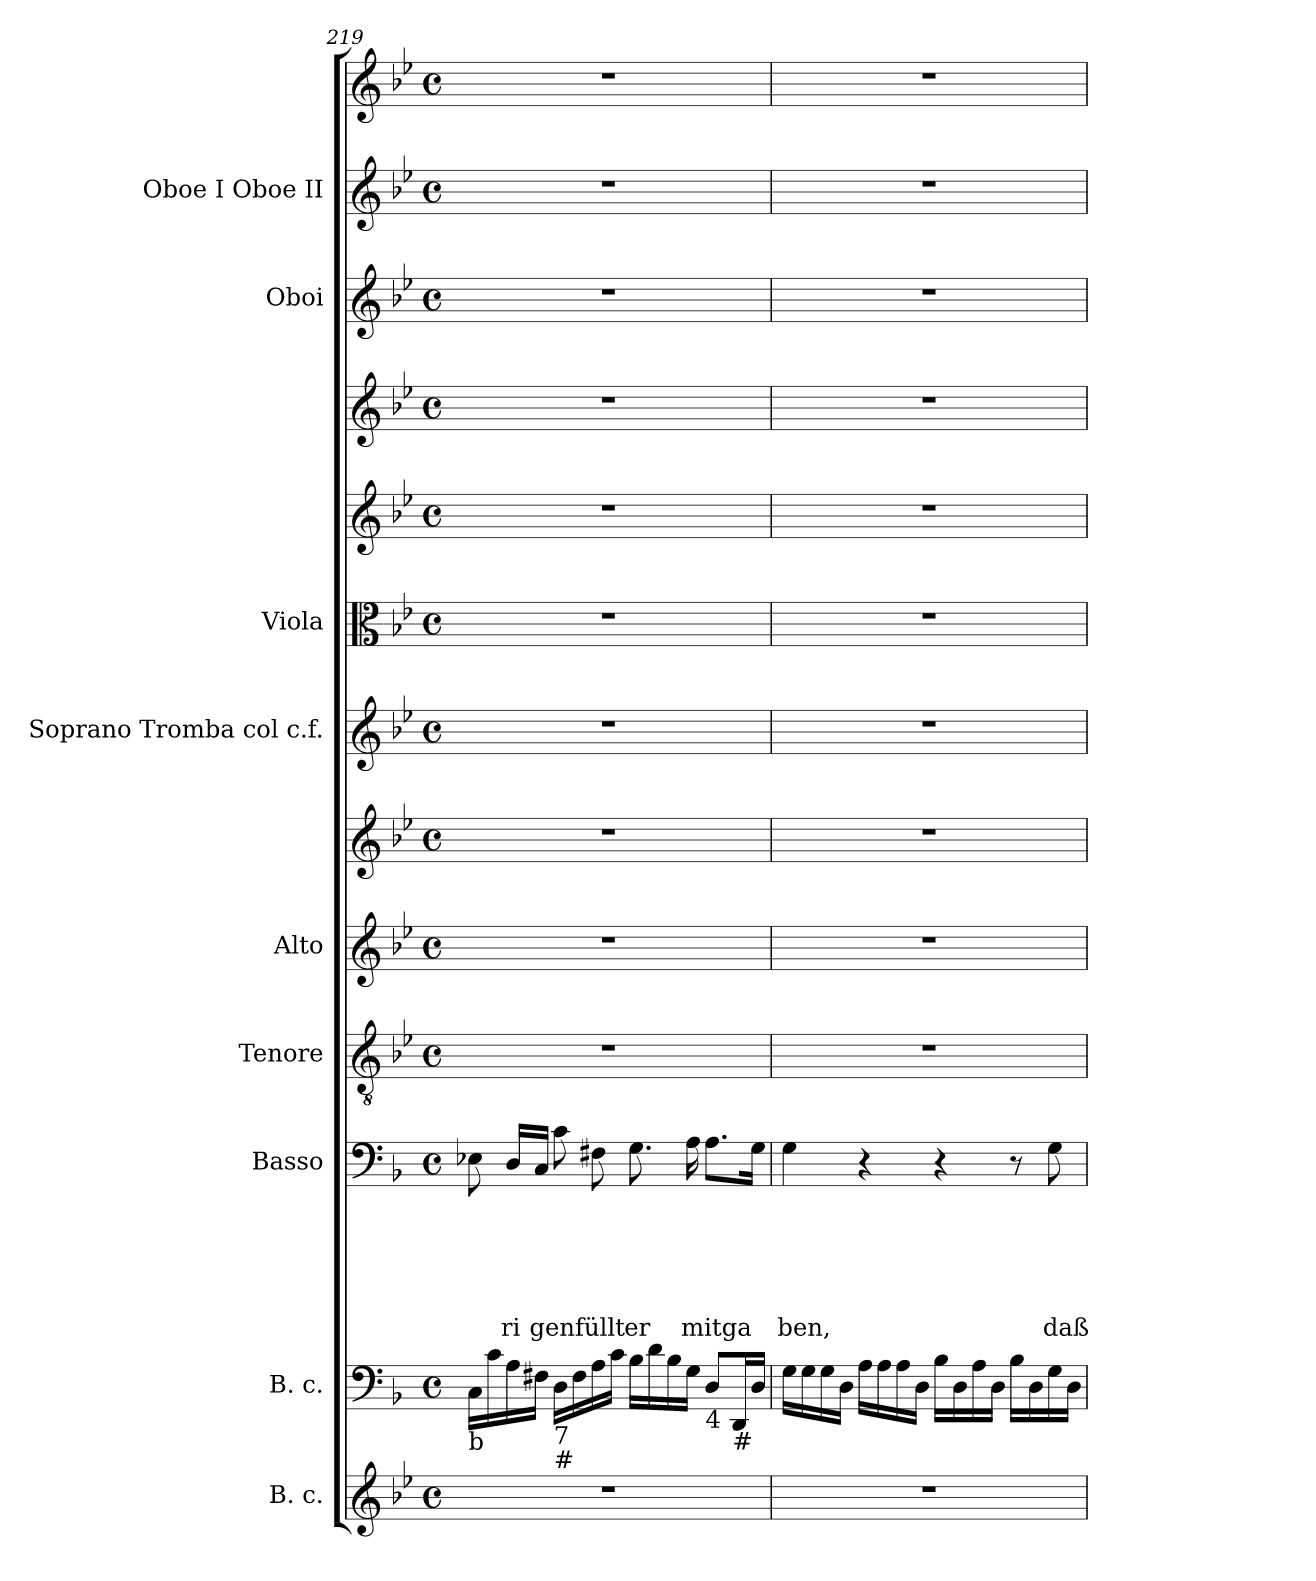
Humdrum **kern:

**kern	**kern	**kern	**text	**text	**text	**text	**text	**text	**kern	**kern	**kern	**kern	**kern	**kern	**kern	**kern	**kern	**kern
*part12	*part11	*part10	*part10	*part10	*part10	*part10	*part10	*part10	*part9	*part8	*part7	*part6	*part5	*part4	*part3	*part2	*part1	*part1
*staff13	*staff12	*staff11	*staff11	*staff11	*staff11	*staff11	*staff11	*staff11	*staff10	*staff9	*staff8	*staff7	*staff6	*staff5	*staff4	*staff3	*staff2	*staff1
*I"B. c.	*I"B. c.	*I"Basso	*	*	*	*	*	*	*I"Tenore	*I"Alto	*	*I"Soprano Tromba col c.f.	*I"Viola	*	*	*I"Oboi	*I"Oboe I Oboe II	*
*	*I'B. c.	*I'Basso	*	*	*	*	*	*	*I'Tenore	*I'Alto	*	*I'Soprano	*I'Viola	*	*	*	*I'Ob	*
*clefG2	*clefF4	*clefF4	*	*	*	*	*	*	*clefGv2	*clefG2	*clefG2	*clefG2	*clefC3	*clefG2	*clefG2	*clefG2	*clefG2	*clefG2
*k[b-e-]	*k[b-]	*k[b-]	*	*	*	*	*	*	*k[b-e-]	*k[b-e-]	*k[b-e-]	*k[b-e-]	*k[b-e-]	*k[b-e-]	*k[b-e-]	*k[b-e-]	*k[b-e-]	*k[b-e-]
*B-:	*F:	*F:	*	*	*	*	*	*	*B-:	*B-:	*B-:	*B-:	*B-:	*B-:	*B-:	*B-:	*B-:	*B-:
*M4/4	*M4/4	*M4/4	*	*	*	*	*	*	*M4/4	*M4/4	*M4/4	*M4/4	*M4/4	*M4/4	*M4/4	*M4/4	*M4/4	*M4/4
*met(c)	*met(c)	*met(c)	*	*	*	*	*	*	*met(c)	*met(c)	*met(c)	*met(c)	*met(c)	*met(c)	*met(c)	*met(c)	*met(c)	*met(c)
=219	=219	=219	=219	=219	=219	=219	=219	=219	=219	=219	=219	=219	=219	=219	=219	=219	=219	=219
!	!LO:TX:b:t=b	!	!	!	!	!	!	!	!	!	!	!	!	!	!	!	!	!
1r	16C\LL	8E-X\	.	.	.	.	.	.	1r	1r	1r	1r	1r	1r	1r	1r	1r	1r
.	16c\	.	.	.	.	.	.	.	.	.	.	.	.	.	.	.	.	.
!	!	!	!	!	!	!	!	!LO:LY:b	!	!	!	!	!	!	!	!	!	!
.	16A\	16D/LL	.	.	.	.	.	ri	.	.	.	.	.	.	.	.	.	.
!	!	!	!	!	!	!	!	!LO:LY:b	!	!	!	!	!	!	!	!	!	!
.	16F#X\JJ	16C/JJ	.	.	.	.	.	genfüllt	.	.	.	.	.	.	.	.	.	.
!	!LO:TX:b:t=7	!	!	!	!	!	!	!	!	!	!	!	!	!	!	!	!	!
!	!LO:TX:b:t=#	!	!	!	!	!	!	!	!	!	!	!	!	!	!	!	!	!
.	16D\LL	8c\	.	.	.	.	.	.	.	.	.	.	.	.	.	.	.	.
.	16F#\	.	.	.	.	.	.	.	.	.	.	.	.	.	.	.	.	.
.	16A\	8F#X\	.	.	.	.	.	.	.	.	.	.	.	.	.	.	.	.
.	16c\JJ	.	.	.	.	.	.	.	.	.	.	.	.	.	.	.	.	.
!	!	!	!	!	!	!	!	!LO:LY:b	!	!	!	!	!	!	!	!	!	!
.	16B->\LL	8.G\	.	.	.	.	.	er	.	.	.	.	.	.	.	.	.	.
.	16d\	.	.	.	.	.	.	.	.	.	.	.	.	.	.	.	.	.
.	16B-\	.	.	.	.	.	.	.	.	.	.	.	.	.	.	.	.	.
!	!	!	!	!	!	!	!	!LO:LY:b	!	!	!	!	!	!	!	!	!	!
.	16G\JJ	16A\	.	.	.	.	.	mitga	.	.	.	.	.	.	.	.	.	.
!	!LO:TX:b:t=4	!	!	!	!	!	!	!	!	!	!	!	!	!	!	!	!	!
.	8D</L	8.A\L	.	.	.	.	.	.	.	.	.	.	.	.	.	.	.	.
!	!LO:TX:b:t=#	!	!	!	!	!	!	!	!	!	!	!	!	!	!	!	!	!
.	16DD/L	.	.	.	.	.	.	.	.	.	.	.	.	.	.	.	.	.
.	16D/JJ	16G\Jk	.	.	.	.	.	.	.	.	.	.	.	.	.	.	.	.
=220	=220	=220	=220	=220	=220	=220	=220	=220	=220	=220	=220	=220	=220	=220	=220	=220	=220	=220
!	!	!	!	!	!	!	!	!LO:LY:b	!	!	!	!	!	!	!	!	!	!
1r	16G\LL	4G\	.	.	.	.	.	ben,	1r	1r	1r	1r	1r	1r	1r	1r	1r	1r
.	16G\	.	.	.	.	.	.	.	.	.	.	.	.	.	.	.	.	.
.	16G\	.	.	.	.	.	.	.	.	.	.	.	.	.	.	.	.	.
.	16D\JJ	.	.	.	.	.	.	.	.	.	.	.	.	.	.	.	.	.
.	16A>\LL	4r	.	.	.	.	.	.	.	.	.	.	.	.	.	.	.	.
.	16A\	.	.	.	.	.	.	.	.	.	.	.	.	.	.	.	.	.
.	16A\	.	.	.	.	.	.	.	.	.	.	.	.	.	.	.	.	.
.	16D\JJ	.	.	.	.	.	.	.	.	.	.	.	.	.	.	.	.	.
.	16B-\LL	4r	.	.	.	.	.	.	.	.	.	.	.	.	.	.	.	.
.	16D\	.	.	.	.	.	.	.	.	.	.	.	.	.	.	.	.	.
.	16A\	.	.	.	.	.	.	.	.	.	.	.	.	.	.	.	.	.
.	16D\JJ	.	.	.	.	.	.	.	.	.	.	.	.	.	.	.	.	.
.	16B-\LL	8r	.	.	.	.	.	.	.	.	.	.	.	.	.	.	.	.
.	16D\	.	.	.	.	.	.	.	.	.	.	.	.	.	.	.	.	.
!	!	!	!	!	!	!	!	!LO:LY:b	!	!	!	!	!	!	!	!	!	!
.	16G\	8G\	.	.	.	.	.	daß	.	.	.	.	.	.	.	.	.	.
.	16D\JJ	.	.	.	.	.	.	.	.	.	.	.	.	.	.	.	.	.
=	=	=	=	=	=	=	=	=	=	=	=	=	=	=	=	=	=	=
*-	*-	*-	*-	*-	*-	*-	*-	*-	*-	*-	*-	*-	*-	*-	*-	*-	*-	*-
